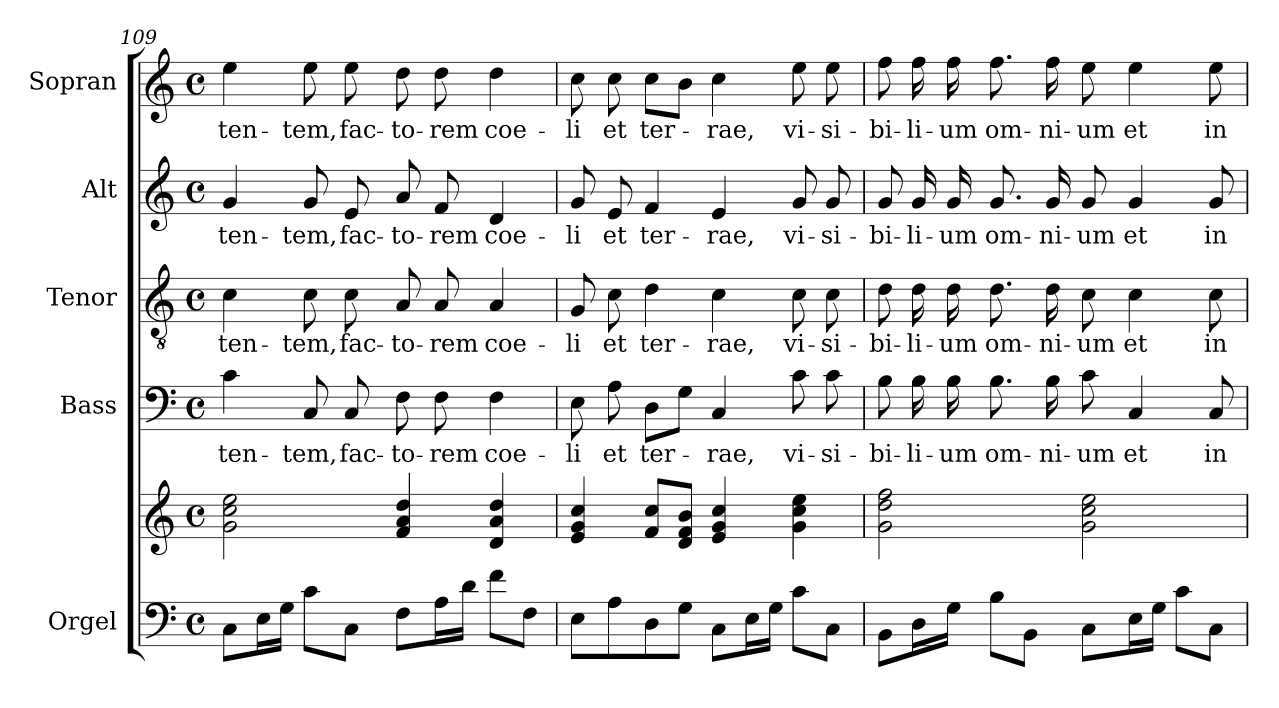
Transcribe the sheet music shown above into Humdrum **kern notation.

**kern	**kern	**kern	**text	**kern	**text	**kern	**text	**kern	**text
*part5	*part5	*part4	*part4	*part3	*part3	*part2	*part2	*part1	*part1
*staff6	*staff5	*staff4	*staff4	*staff3	*staff3	*staff2	*staff2	*staff1	*staff1
*I"Orgel	*	*I"Bass	*	*I"Tenor	*	*I"Alt	*	*I"Sopran	*
*	*	*I'B.	*	*I'T.	*	*I'A.	*	*I'S.	*
*clefF4	*clefG2	*clefF4	*	*clefGv2	*	*clefG2	*	*clefG2	*
*k[]	*k[]	*k[]	*	*k[]	*	*k[]	*	*k[]	*
*C:	*C:	*C:	*	*C:	*	*C:	*	*C:	*
*M4/4	*M4/4	*M4/4	*	*M4/4	*	*M4/4	*	*M4/4	*
*met(c)	*met(c)	*met(c)	*	*met(c)	*	*met(c)	*	*met(c)	*
=109	=109	=109	=109	=109	=109	=109	=109	=109	=109
!	!	!	!LO:LY:b	!	!LO:LY:b	!	!LO:LY:b	!	!LO:LY:b
8C\L	2g\ 2cc\ 2ee\	4c\	-ten-	4c\	-ten-	4g/	-ten-	4ee\	-ten-
16E\L	.	.	.	.	.	.	.	.	.
16G\JJ	.	.	.	.	.	.	.	.	.
!	!	!	!LO:LY:b	!	!LO:LY:b	!	!LO:LY:b	!	!LO:LY:b
8c\L	.	8C/	-tem,	8c\	-tem,	8g/	-tem,	8ee\	-tem,
!	!	!	!LO:LY:b	!	!LO:LY:b	!	!LO:LY:b	!	!LO:LY:b
8C\J	.	8C/	fac-	8c\	fac-	8e/	fac-	8ee\	fac-
!	!	!	!LO:LY:b	!	!LO:LY:b	!	!LO:LY:b	!	!LO:LY:b
8F\L	4f/ 4a/ 4dd/	8F\	-to-	8A/	-to-	8a/	-to-	8dd\	-to-
!	!	!	!LO:LY:b	!	!LO:LY:b	!	!LO:LY:b	!	!LO:LY:b
16A\L	.	8F\	-rem	8A/	-rem	8f/	-rem	8dd\	-rem
16d\JJ	.	.	.	.	.	.	.	.	.
!	!	!	!LO:LY:b	!	!LO:LY:b	!	!LO:LY:b	!	!LO:LY:b
8f\L	4d/ 4a/ 4dd/	4F\	coe-	4A/	coe-	4d/	coe-	4dd\	coe-
8F\J	.	.	.	.	.	.	.	.	.
=110	=110	=110	=110	=110	=110	=110	=110	=110	=110
!	!	!	!LO:LY:b	!	!LO:LY:b	!	!LO:LY:b	!	!LO:LY:b
8E\L	4e/ 4g/ 4cc/	8E\	-li	8G/	-li	8g/	-li	8cc\	-li
!	!	!	!LO:LY:b	!	!LO:LY:b	!	!LO:LY:b	!	!LO:LY:b
8A\	.	8A\	et	8c\	et	8e/	et	8cc\	et
!	!	!	!LO:LY:b	!	!LO:LY:b	!	!LO:LY:b	!	!LO:LY:b
8D\	8f/ 8cc/L	8D\L	ter-	4d\	ter-	4f/	ter-	8cc\L	ter-
8G\J	8d/ 8f/ 8b/J	8G\J	.	.	.	.	.	8b\J	.
!	!	!	!LO:LY:b	!	!LO:LY:b	!	!LO:LY:b	!	!LO:LY:b
8C\L	4e/ 4g/ 4cc/	4C/	-rae,	4c\	-rae,	4e/	-rae,	4cc\	-rae,
16E\L	.	.	.	.	.	.	.	.	.
16G\JJ	.	.	.	.	.	.	.	.	.
!	!	!	!LO:LY:b	!	!LO:LY:b	!	!LO:LY:b	!	!LO:LY:b
8c\L	4g\ 4cc\ 4ee\	8c\	vi-	8c\	vi-	8g/	vi-	8ee\	vi-
!	!	!	!LO:LY:b	!	!LO:LY:b	!	!LO:LY:b	!	!LO:LY:b
8C\J	.	8c\	-si-	8c\	-si-	8g/	-si-	8ee\	-si-
=111	=111	=111	=111	=111	=111	=111	=111	=111	=111
!	!	!	!LO:LY:b	!	!LO:LY:b	!	!LO:LY:b	!	!LO:LY:b
8BB\L	2g\ 2dd\ 2ff\	8B\	-bi-	8d\	-bi-	8g/	-bi-	8ff\	-bi-
!	!	!	!LO:LY:b	!	!LO:LY:b	!	!LO:LY:b	!	!LO:LY:b
16D\L	.	16B\	-li-	16d\	-li-	16g/	-li-	16ff\	-li-
!	!	!	!LO:LY:b	!	!LO:LY:b	!	!LO:LY:b	!	!LO:LY:b
16G\JJ	.	16B\	-um	16d\	-um	16g/	-um	16ff\	-um
!	!	!	!LO:LY:b	!	!LO:LY:b	!	!LO:LY:b	!	!LO:LY:b
8B\L	.	8.B\	om-	8.d\	om-	8.g/	om-	8.ff\	om-
8BB\J	.	.	.	.	.	.	.	.	.
!	!	!	!LO:LY:b	!	!LO:LY:b	!	!LO:LY:b	!	!LO:LY:b
.	.	16B\	-ni-	16d\	-ni-	16g/	-ni-	16ff\	-ni-
!	!	!	!LO:LY:b	!	!LO:LY:b	!	!LO:LY:b	!	!LO:LY:b
8C\L	2g\ 2cc\ 2ee\	8c\	-um	8c\	-um	8g/	-um	8ee\	-um
!	!	!	!LO:LY:b	!	!LO:LY:b	!	!LO:LY:b	!	!LO:LY:b
16E\L	.	4C/	et	4c\	et	4g/	et	4ee\	et
16G\JJ	.	.	.	.	.	.	.	.	.
8c\L	.	.	.	.	.	.	.	.	.
!	!	!	!LO:LY:b	!	!LO:LY:b	!	!LO:LY:b	!	!LO:LY:b
8C\J	.	8C/	in-	8c\	in-	8g/	in-	8ee\	in-
=	=	=	=	=	=	=	=	=	=
*-	*-	*-	*-	*-	*-	*-	*-	*-	*-
